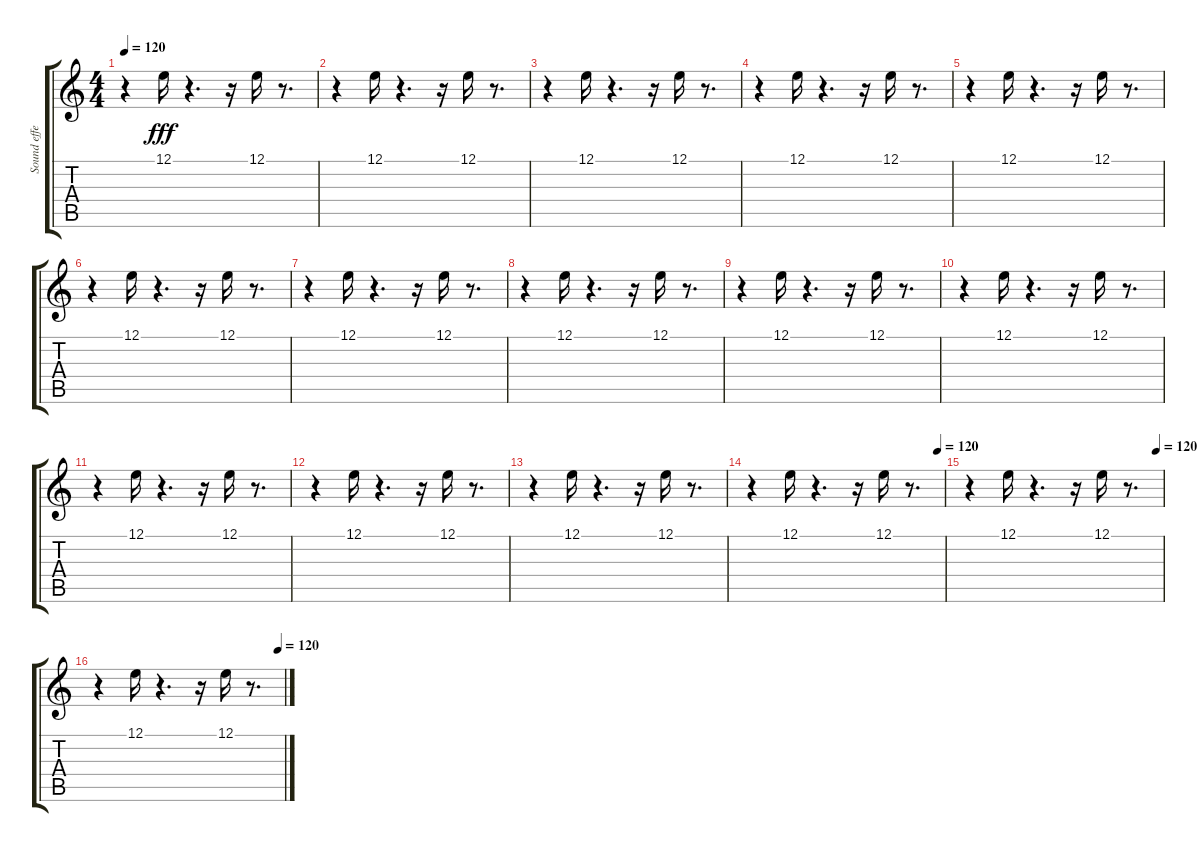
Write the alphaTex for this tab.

\track ("Sound effects" "Sound effe") {instrument gunshot}
\staff {score tabs}
\tuning (E4 B3 G3 D3 A2 E2) {hide}
\ts (4 4)
\tempo 120
\clef g2
\ks c
r.4{dy fff} 12.1.16 r.4{d} r.16 12.1.16 r.8{d} |
r.4 12.1.16 r.4{d} r.16 12.1.16 r.8{d} |
r.4 12.1.16 r.4{d} r.16 12.1.16 r.8{d} |
r.4 12.1.16 r.4{d} r.16 12.1.16 r.8{d} |
r.4 12.1.16 r.4{d} r.16 12.1.16 r.8{d} |
r.4 12.1.16 r.4{d} r.16 12.1.16 r.8{d} |
r.4 12.1.16 r.4{d} r.16 12.1.16 r.8{d} |
r.4 12.1.16 r.4{d} r.16 12.1.16 r.8{d} |
r.4 12.1.16 r.4{d} r.16 12.1.16 r.8{d} |
r.4 12.1.16 r.4{d} r.16 12.1.16 r.8{d} |
r.4 12.1.16 r.4{d} r.16 12.1.16 r.8{d} |
r.4 12.1.16 r.4{d} r.16 12.1.16 r.8{d} |
r.4 12.1.16 r.4{d} r.16 12.1.16 r.8{d} |
\tempo (120 0.96875)
r.4 12.1.16 r.4{d} r.16 12.1.16 r.8{d} |
\tempo (120 0.96875)
r.4 12.1.16 r.4{d} r.16 12.1.16 r.8{d} |
\tempo (120 0.96875)
r.4 12.1.16 r.4{d} r.16 12.1.16 r.8{d}
